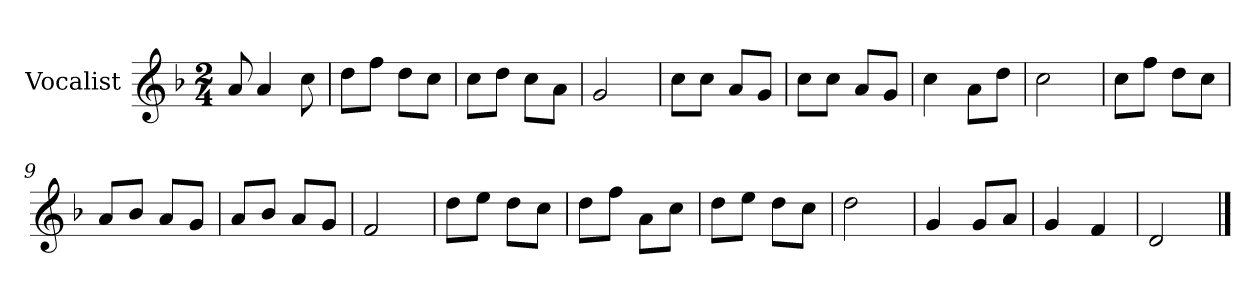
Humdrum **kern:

**kern
*part1
*staff1
*I"Vocalist
*k[b-]
*F:
*M2/4
=
8a
4a
8cc
=1
8ddL
8ffJ
8ddL
8ccJ
=2
8ccL
8ddJ
8ccL
8aJ
=3
2g
=4
8ccL
8ccJ
8aL
8gJ
=5
8ccL
8ccJ
8aL
8gJ
=6
4cc
8aL
8ddJ
=7
2cc
=8
8ccL
8ffJ
8ddL
8ccJ
=9
8aL
8b-J
8aL
8gJ
=10
8aL
8b-J
8aL
8gJ
=11
2f
=12
8ddL
8eeJ
8ddL
8ccJ
=13
8ddL
8ffJ
8aL
8ccJ
=14
8ddL
8eeJ
8ddL
8ccJ
=15
2dd
=16
4g
8gL
8aJ
=17
4g
4f
=18
2d
==
*-
